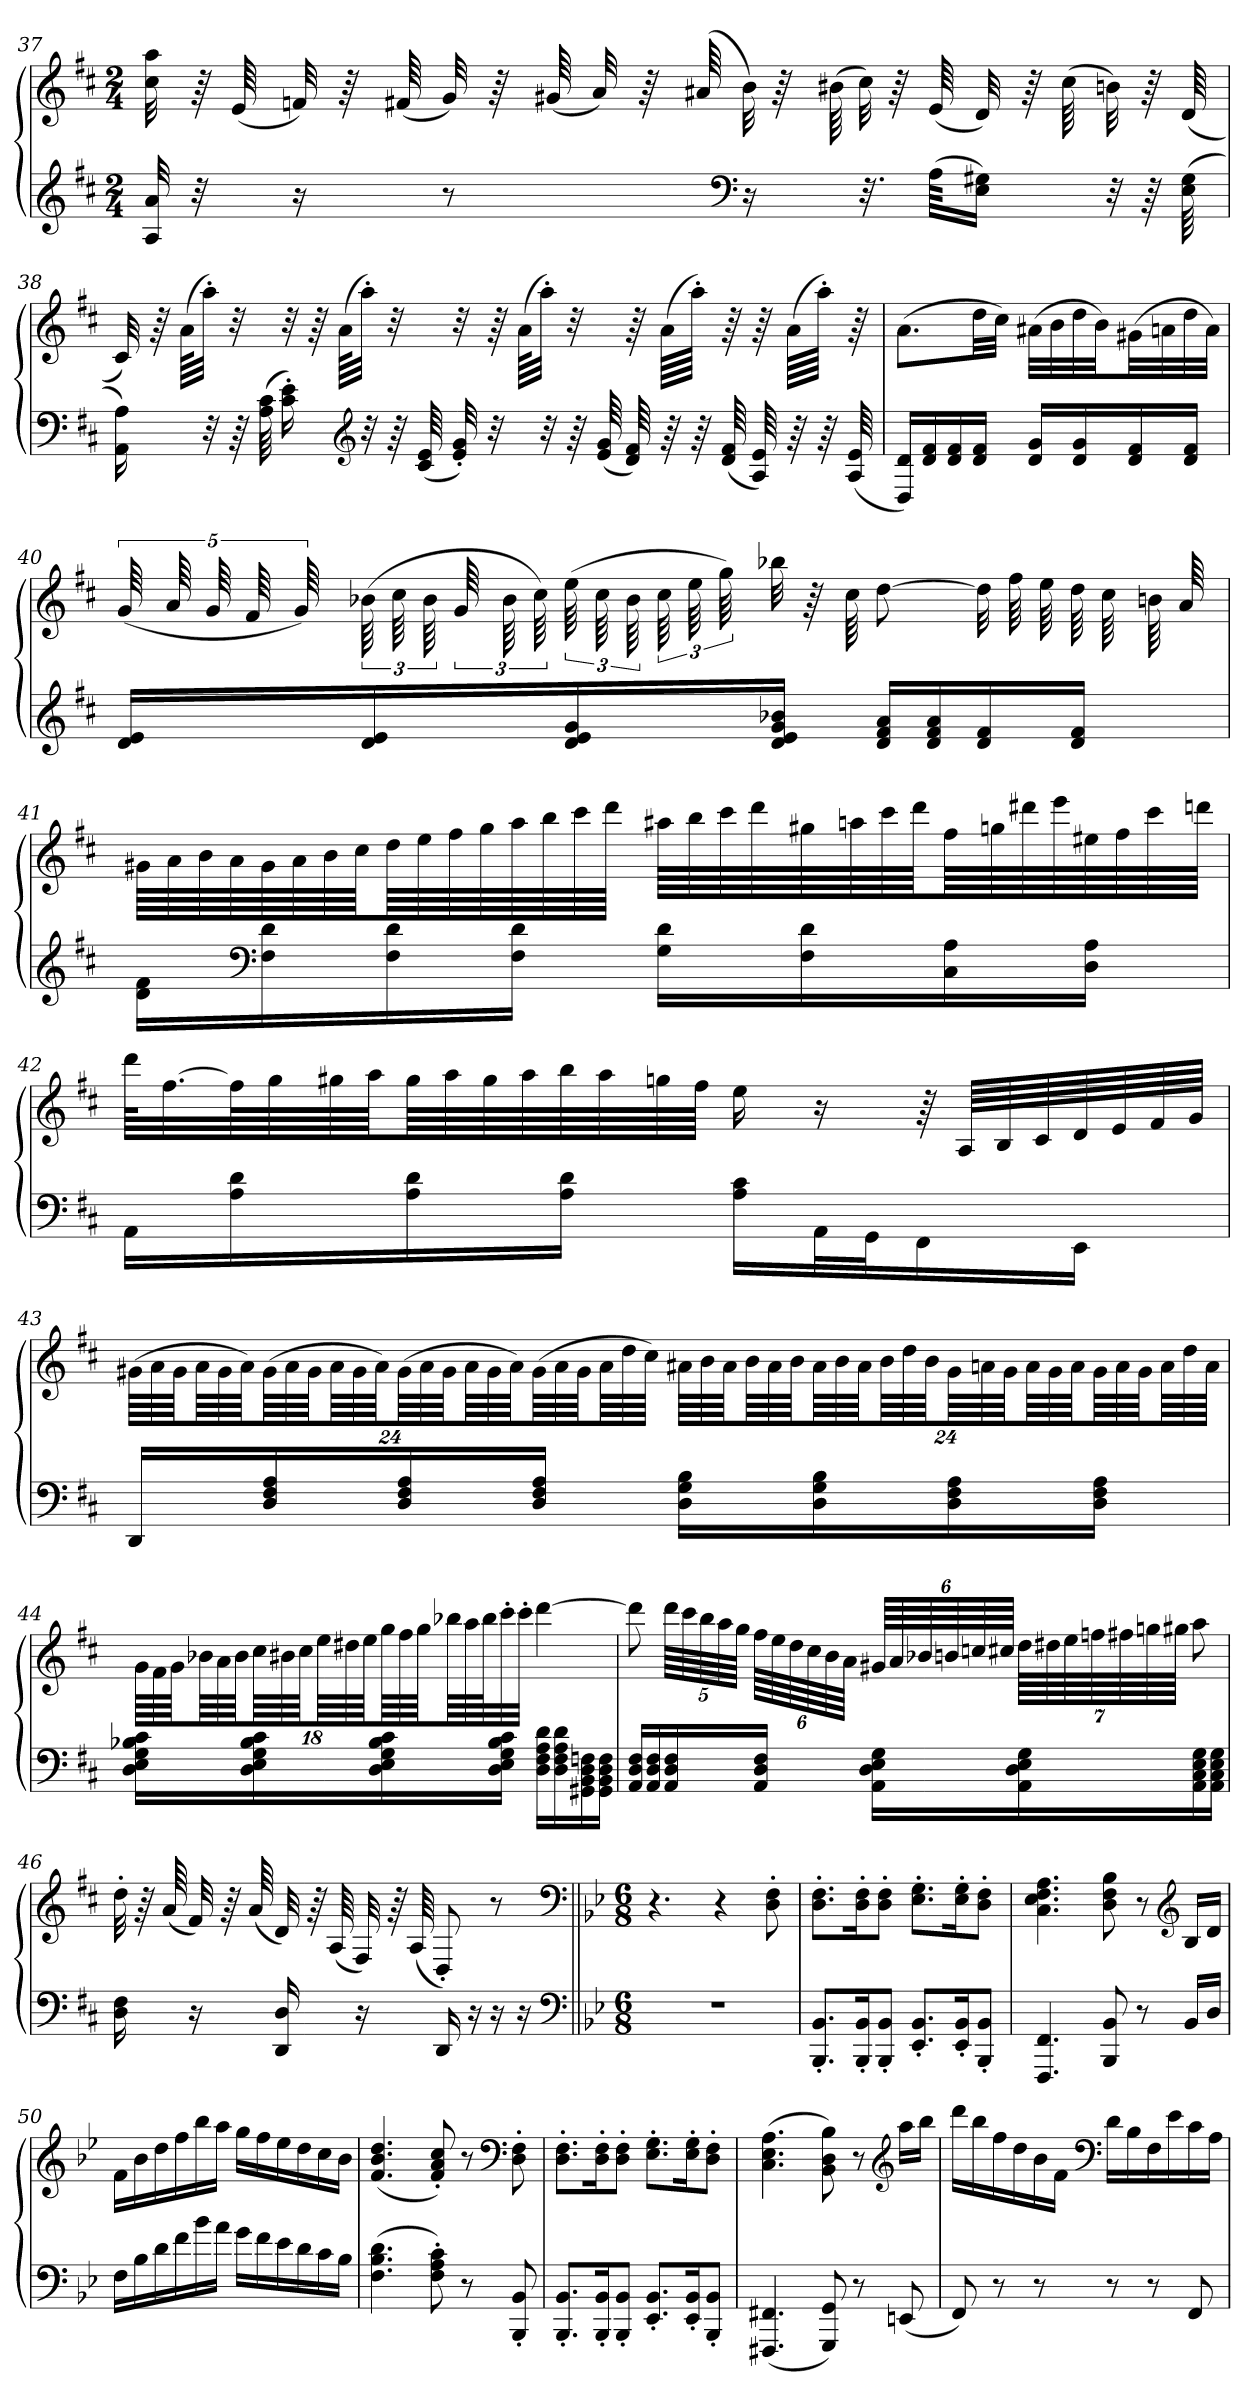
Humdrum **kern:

**kern	**kern
*part1	*part1
*staff2	*staff1
*clefG2	*clefG2
*k[f#c#]	*k[f#c#]
*M2/4	*M2/4
=37	=37
32A 32a	32cc# 32aa
32r	64r
.	(64e
16r	32fn)
.	64r
.	(64f#X
8r	32g)
.	64r
.	(64g#X
.	32a)
.	64r
.	(64a#X
*clefF4	*
16r	32b)
.	64r
.	(64b#X
32.r	32cc#)
.	64r
(64AKKLL	(64e
16E 16G#XJJ)	32d)
.	64r
.	(64cc#
32r	32bn)
64r	64r
(64E 64G#	(64d
=38	=38
16AA 16A)	32c#)
.	64r
.	(64aKLLL
32r	32aa'JJJ)
64r	32r
(64A 64c#	.
16c#' 16e')	32r
.	64r
.	(64aKLLL
*clefG2	*
32r	32aa'JJJ)
64r	32r
(64c# 64e	.
32e' 32g')	32r
32r	64r
.	(64aKLLL
32r	32aa'JJJ)
64r	32r
(64e 64g	.
64d 64f#)	64r
64r	(64aLLLL
64r	64aa'JJJJ)
(64d 64f#	64r
64A 64e)	64r
64r	(64aLLLL
64r	64aa'JJJJ)
(64A 64e	64r
=39	=39
16D 16dLL)	(8.aL
16d 16f#	.
16d 16f#	.
16d 16f#JJ	32ddLL
.	32cc#JJJ)
16d 16gLL	(32a#XLLL
.	32b
16d 16g	32dd
.	32bJJ)
16d 16f#	(32g#XLL
.	32an
16d 16f#JJ	32dd
.	32aJJJ)
=40	=40
16d 16eLL	(80g
.	80a
.	80g
.	80f#
.	80g)
16d 16e	(96b-X
.	96cc#
.	96b-
.	96g
.	96b-
.	96cc#)
16d 16e 16g	(96ee
.	96cc#
.	96b-
.	96cc#
.	96ee
.	96gg)
16d 16e 16g 16b-XJJ	32bb-X
.	64r
.	64cc#
16d 16f# 16aLL	[8dd
16d 16f# 16a	.
16d 16f#	32dd]
.	64ff#
.	64ee
16d 16f#JJ	64dd
.	64cc#
.	64bn
.	64a
=41	=41
16d 16f#LL	64g#XLLLL
.	64a
.	64b
.	64a
*clefF4	*
16F# 16d	64g#
.	64a
.	64b
.	64cc#JJJ
16F# 16d	64ddLLL
.	64ee
.	64ff#
.	64gg
16F# 16dJJ	64aa
.	64bb
.	64ccc#
.	64dddJJJJ
16G 16dLL	64aa#XLLLL
.	64bb
.	64ccc#
.	64ddd
16F# 16d	64gg#X
.	64aan
.	64ccc#
.	64dddJJJ
16C# 16A	64ff#LLL
.	64ggn
.	64ddd#X
.	64eee
16D 16AJJ	64ee#X
.	64ff#
.	64ccc#
.	64dddnJJJJ
=42	=42
16AALL	64dddKLLL
.	[32.ff#
16A 16d	64ff#L]
.	64gg
.	64gg#X
.	64aaJJJ
16A 16d	64gg#LLL
.	64aa
.	64gg#
.	64aa
16A 16dJJ	64bb
.	64aa
.	64ggn
.	64ff#JJJJ
16A 16c#LL	16ee
32AAL	16r
32GGJ	.
16FF#	64r
.	64ALLLL
.	64B
.	64c#
16EEJJ	64d
.	64e
.	64f#
.	64gJJJJ
=43	=43
16DDLL	(96g#XLLLL
.	96a
.	96g#JJJ
.	96aLLL
.	96g#
.	96aJJJ)
16D 16F# 16A	(96g#LLL
.	96a
.	96g#JJJ
.	96aLLL
.	96g#
.	96aJJJ)
16D 16F# 16A	(96g#LLL
.	96a
.	96g#JJJ
.	96aLLL
.	96g#
.	96aJJJ)
16D 16F# 16AJJ	(96g#LLL
.	96a
.	96g#JJJ
.	96aLLL
.	96dd
.	96cc#JJJJ)
16D 16G 16BLL	96a#XLLLL
.	96b
.	96a#JJJ
.	96bLLL
.	96a#
.	96bJJJ
16D 16G 16B	96a#LLL
.	96b
.	96a#JJJ
.	96bLLL
.	96dd
.	96bJJJ
16D 16F# 16A	96g#LLL
.	96an
.	96g#JJJ
.	96aLLL
.	96g#
.	96aJJJ
16D 16F# 16AJJ	96g#LLL
.	96a
.	96g#JJJ
.	96aLLL
.	96dd
.	96aJJJJ
=44	=44
16D 16E 16G 16B-X 16c#LL	96gLLLL
.	96f#
.	96gJJJ
.	96b-XLLL
.	96a
.	96b-JJJ
16D 16E 16G 16B- 16c#	96cc#LLL
.	96b#X
.	96cc#JJJ
.	96eeLLL
.	96dd#X
.	96eeJJJ
16D 16E 16G 16B- 16c#	96ggLLL
.	96ff#
.	96ggJJJ
.	96bb-XLLL
.	96aa
.	96bb-J
16D 16E 16G 16B- 16c#JJ	32ccc#'
.	32ccc#'JJJ
16D 16F# 16A 16dLL	[4ddd
16D 16F# 16A 16d	.
16GG#X 16BB 16D 16Fn	.
16GG# 16BB 16D 16FJJ	.
=45	=45
16AA 16D 16F#LL	8ddd]
16AA 16D 16F#	.
16AA 16D 16F#	80dddLLLL
.	80ccc#
.	80bb
.	80aa
.	80ggJJJJ
16AA 16D 16F#JJ	96ff#LLLL
.	96ee
.	96dd
.	96cc#
.	96b
.	96aJJJJ
16AA 16D 16E 16GLL	96g#XLLLL
.	96a
.	96b-X
.	96bn
.	96ccn
.	96cc#XJJJJ
16AA 16D 16E 16G	112ddLLLL
.	112dd#X
.	112ee
.	112ffn
.	112ff#X
.	112ggn
.	112gg#XJJJJ
16AA 16C# 16E 16G	8aa
16AA 16C# 16E 16GJJ	.
=46	=46
16D 16F#	32dd'
.	64r
.	(64a
16r	32f#)
.	64r
.	(64a
16DD 16D	32d)
.	64r
.	(64A
16r	32F#)
.	64r
.	(64A
16DD	8D')
16r	.
16r	8r
16r	.
*clefF4	*clefF4
=47||	=47||
*k[b-e-]	*k[b-e-]
*M6/8	*M6/8
2.r	4.r
.	4r
.	8D' 8F'
=48	=48
8.BBB-' 8.BB-'L	8.D' 8.F'L
16BBB-' 16BB-'K	16D' 16F'K
8BBB-' 8BB-'J	8D' 8F'J
8.EE-' 8.BB-'L	8.E-' 8.G'L
16EE-' 16BB-'K	16E-' 16G'K
8BBB-' 8BB-'J	8D' 8F'J
=49	=49
4.FFF 4.FF	4.C 4.E- 4.F 4.A
8BBB- 8BB-	8D 8F 8B-
8r	8r
*	*clefG2
16BB-LL	16B-LL
16DJJ	16dJJ
=50	=50
16FLL	16fLL
16B-	16b-
16d	16dd
16f	16ff
16b-	16bb-
16aJJ	16aaJJ
16gLL	16ggLL
16f	16ff
16e-	16ee-
16d	16dd
16c	16cc
16B-JJ	16b-JJ
=51	=51
(4.F 4.B- 4.d	(4.f 4.b- 4.dd
8F' 8A' 8c')	8f' 8a' 8cc')
8r	8r
*	*clefF4
8BBB-' 8BB-'	8D' 8F'
=52	=52
8.BBB-' 8.BB-'L	8.D' 8.F'L
16BBB-' 16BB-'K	16D' 16F'K
8BBB-' 8BB-'J	8D' 8F'J
8.EE-' 8.BB-'L	8.E-' 8.G'L
16EE-' 16BB-'K	16E-' 16G'K
8BBB-' 8BB-'J	8D' 8F'J
=53	=53
(4.FFF#X 4.FF#X	(4.C 4.E- 4.A
8GGG 8GG)	8BB- 8D 8B-)
8r	8r
*	*clefG2
(8EEn	16aaLL
.	16bb-JJ
=54	=54
8FF)	16dddLL
.	16bb-
8r	16ff
.	16dd
8r	16b-
.	16fJJ
*	*clefF4
8r	16dLL
.	16B-
8r	16F
.	16e-
8FF	16c
.	16AJJ
=	=
*-	*-
